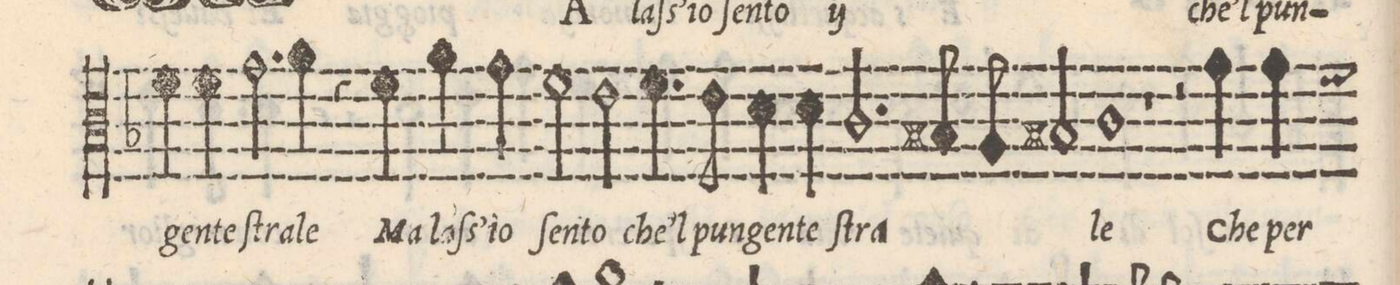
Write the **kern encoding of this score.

**kern	**text
*I"QVINTO	*
*clefC3	*
*k[b-]	*
*met(C)	*
*M2/1	*
4f\	-gen-
4f\	-te
2.g\	ſtra-
4a\	-le
4r	.
4f\	Ma
=6-	=6-
4a\	laſ-
4g\	-s'io
2f\	ſen-
2e\	-to
4.f\	che'l
8e\	pun-
=7-	=7-
4d\	-gen-
4d\	-te
2.c/	ſtra-
8Bn/	.
8A/	.
2Bn/	.
=8-	=8-
1c	-le
1r	.
=9-	=9-
2r	.
4g\	Che
4g\	per
*-	*-
